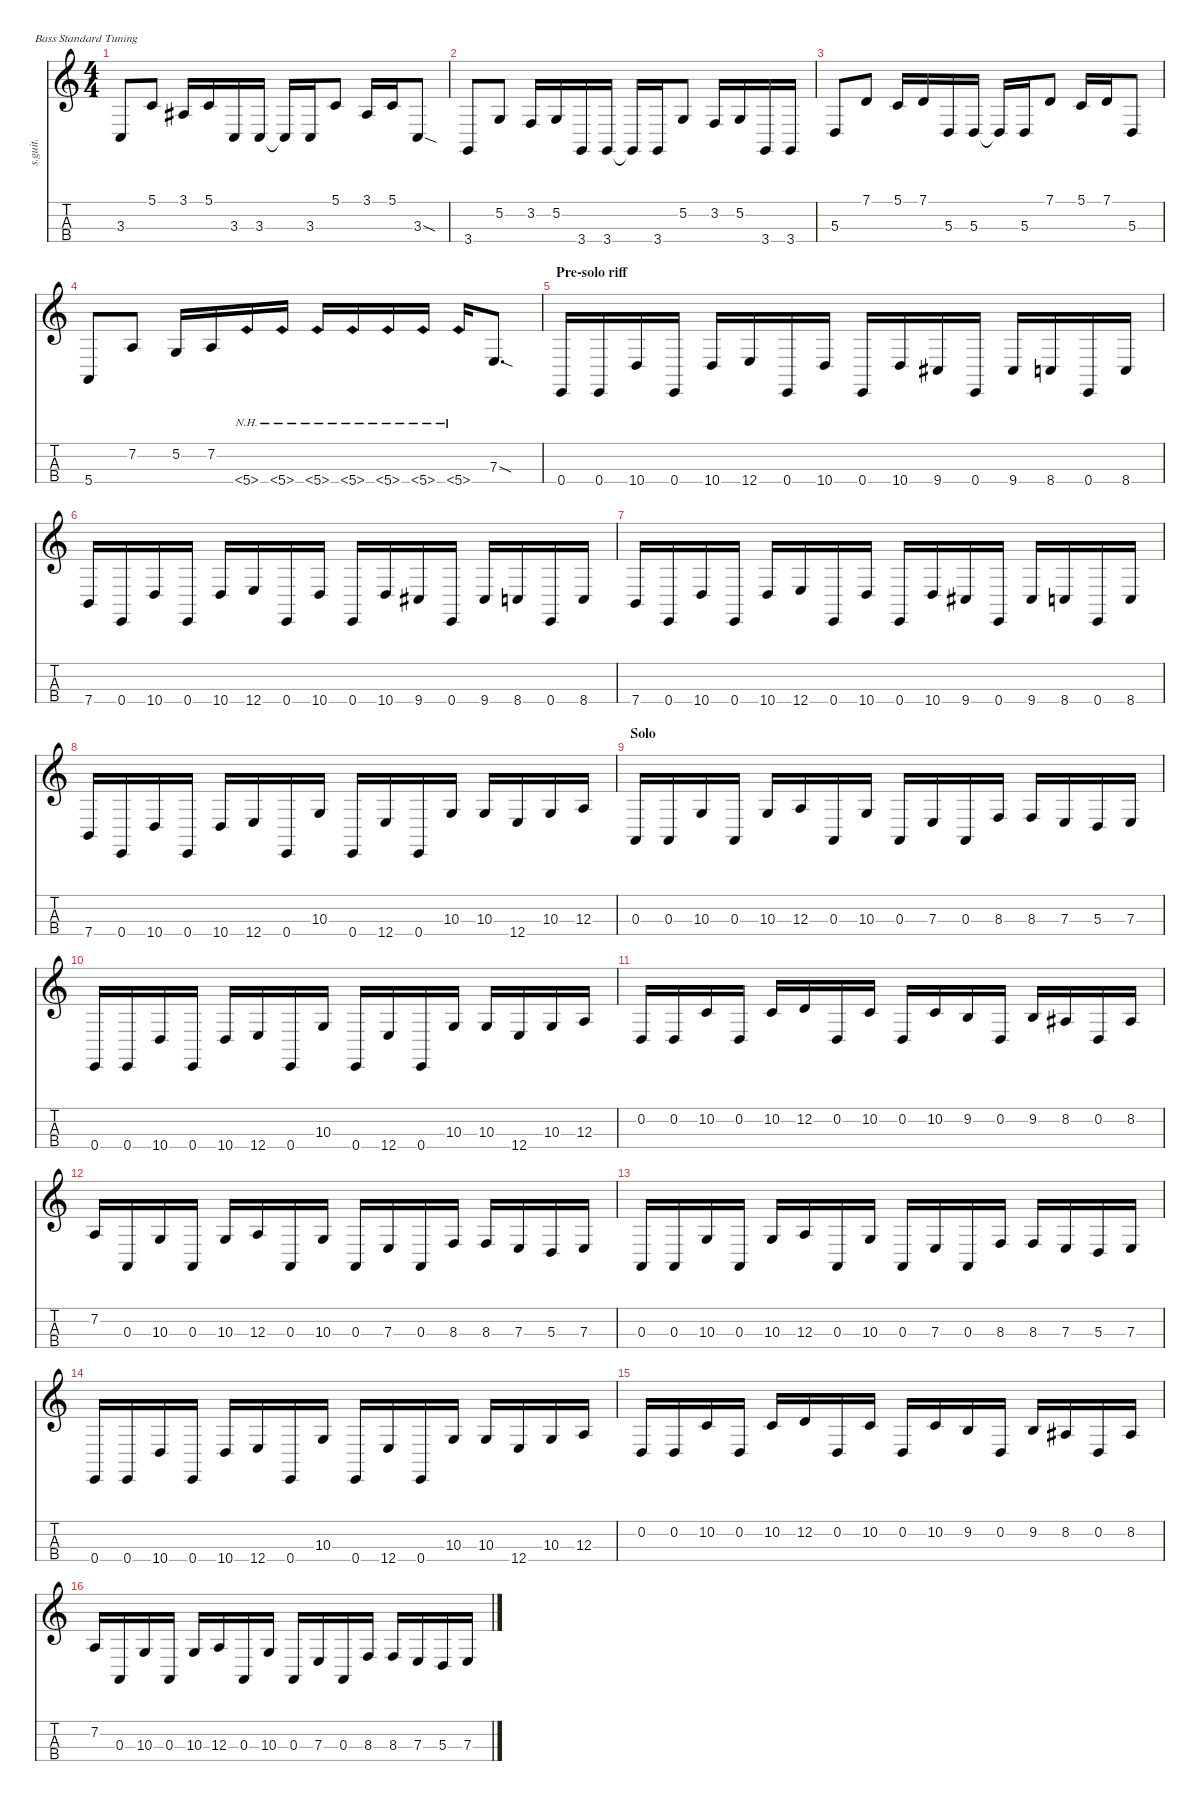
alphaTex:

\defaultSystemsLayout 4
\hideDynamics
\bracketExtendMode nobrackets
\track ("Chris Wolstenholm - Bass" "s.guit.") {instrument electricbassfinger}
\staff {score tabs}
\tuning (G2 D2 A1 E1)
\ts (4 4)
\tempo (93 hide)
\clef g2
\ks c
3.3.8{lyrics (0 "") lyrics (1 "") lyrics (2 "") lyrics (3 "") lyrics (4 "") dy mf} 5.1.8{lyrics (0 "") lyrics (1 "") lyrics (2 "") lyrics (3 "") lyrics (4 "")} 3.1{acc #}.16{lyrics (0 "") lyrics (1 "") lyrics (2 "") lyrics (3 "") lyrics (4 "")} 5.1.16{lyrics (0 "") lyrics (1 "") lyrics (2 "") lyrics (3 "") lyrics (4 "")} 3.3.16{lyrics (0 "") lyrics (1 "") lyrics (2 "") lyrics (3 "") lyrics (4 "")} 3.3.16{lyrics (0 "") lyrics (1 "") lyrics (2 "") lyrics (3 "") lyrics (4 "")} 3.3{t}.16{lyrics (0 "") lyrics (1 "") lyrics (2 "") lyrics (3 "") lyrics (4 "") dy f} 3.3.16{lyrics (0 "") lyrics (1 "") lyrics (2 "") lyrics (3 "") lyrics (4 "")} 5.1.8{lyrics (0 "") lyrics (1 "") lyrics (2 "") lyrics (3 "") lyrics (4 "")} 3.1{acc #}.16{lyrics (0 "") lyrics (1 "") lyrics (2 "") lyrics (3 "") lyrics (4 "")} 5.1.16{lyrics (0 "") lyrics (1 "") lyrics (2 "") lyrics (3 "") lyrics (4 "")} 3.3{sod}.8{lyrics (0 "") lyrics (1 "") lyrics (2 "") lyrics (3 "") lyrics (4 "")} |
3.4.8{lyrics (0 "") lyrics (1 "") lyrics (2 "") lyrics (3 "") lyrics (4 "") dy mf} 5.2.8{lyrics (0 "") lyrics (1 "") lyrics (2 "") lyrics (3 "") lyrics (4 "")} 3.2.16{lyrics (0 "") lyrics (1 "") lyrics (2 "") lyrics (3 "") lyrics (4 "")} 5.2.16{lyrics (0 "") lyrics (1 "") lyrics (2 "") lyrics (3 "") lyrics (4 "")} 3.4.16{lyrics (0 "") lyrics (1 "") lyrics (2 "") lyrics (3 "") lyrics (4 "")} 3.4.16{lyrics (0 "") lyrics (1 "") lyrics (2 "") lyrics (3 "") lyrics (4 "")} 3.4{t}.16{lyrics (0 "") lyrics (1 "") lyrics (2 "") lyrics (3 "") lyrics (4 "") dy f} 3.4.16{lyrics (0 "") lyrics (1 "") lyrics (2 "") lyrics (3 "") lyrics (4 "")} 5.2.8{lyrics (0 "") lyrics (1 "") lyrics (2 "") lyrics (3 "") lyrics (4 "")} 3.2.16{lyrics (0 "") lyrics (1 "") lyrics (2 "") lyrics (3 "") lyrics (4 "")} 5.2.16{lyrics (0 "") lyrics (1 "") lyrics (2 "") lyrics (3 "") lyrics (4 "")} 3.4.16{lyrics (0 "") lyrics (1 "") lyrics (2 "") lyrics (3 "") lyrics (4 "")} 3.4.16{lyrics (0 "") lyrics (1 "") lyrics (2 "") lyrics (3 "") lyrics (4 "")} |
5.3.8{lyrics (0 "") lyrics (1 "") lyrics (2 "") lyrics (3 "") lyrics (4 "")} 7.1.8{lyrics (0 "") lyrics (1 "") lyrics (2 "") lyrics (3 "") lyrics (4 "")} 5.1.16{lyrics (0 "") lyrics (1 "") lyrics (2 "") lyrics (3 "") lyrics (4 "")} 7.1.16{lyrics (0 "") lyrics (1 "") lyrics (2 "") lyrics (3 "") lyrics (4 "")} 5.3.16{lyrics (0 "") lyrics (1 "") lyrics (2 "") lyrics (3 "") lyrics (4 "")} 5.3.16{lyrics (0 "") lyrics (1 "") lyrics (2 "") lyrics (3 "") lyrics (4 "")} 5.3{t}.16{lyrics (0 "") lyrics (1 "") lyrics (2 "") lyrics (3 "") lyrics (4 "")} 5.3.16{lyrics (0 "") lyrics (1 "") lyrics (2 "") lyrics (3 "") lyrics (4 "")} 7.1.8{lyrics (0 "") lyrics (1 "") lyrics (2 "") lyrics (3 "") lyrics (4 "")} 5.1.16{lyrics (0 "") lyrics (1 "") lyrics (2 "") lyrics (3 "") lyrics (4 "")} 7.1.16{lyrics (0 "") lyrics (1 "") lyrics (2 "") lyrics (3 "") lyrics (4 "")} 5.3.8{lyrics (0 "") lyrics (1 "") lyrics (2 "") lyrics (3 "") lyrics (4 "")} |
5.4.8{lyrics (0 "") lyrics (1 "") lyrics (2 "") lyrics (3 "") lyrics (4 "") dy mf} 7.2.8{lyrics (0 "") lyrics (1 "") lyrics (2 "") lyrics (3 "") lyrics (4 "")} 5.2.16{lyrics (0 "") lyrics (1 "") lyrics (2 "") lyrics (3 "") lyrics (4 "")} 7.2.16{lyrics (0 "") lyrics (1 "") lyrics (2 "") lyrics (3 "") lyrics (4 "")} 5.4{nh}.16{lyrics (0 "") lyrics (1 "") lyrics (2 "") lyrics (3 "") lyrics (4 "")} 5.4{nh}.16{lyrics (0 "") lyrics (1 "") lyrics (2 "") lyrics (3 "") lyrics (4 "") dy f} 5.4{nh}.16{lyrics (0 "") lyrics (1 "") lyrics (2 "") lyrics (3 "") lyrics (4 "")} 5.4{nh}.16{lyrics (0 "") lyrics (1 "") lyrics (2 "") lyrics (3 "") lyrics (4 "")} 5.4{nh}.16{lyrics (0 "") lyrics (1 "") lyrics (2 "") lyrics (3 "") lyrics (4 "")} 5.4{nh}.16{lyrics (0 "") lyrics (1 "") lyrics (2 "") lyrics (3 "") lyrics (4 "")} 5.4{nh}.16{lyrics (0 "") lyrics (1 "") lyrics (2 "") lyrics (3 "") lyrics (4 "")} 7.3{sod}.8{d lyrics (0 "") lyrics (1 "") lyrics (2 "") lyrics (3 "") lyrics (4 "")} |
\section ("" "Pre-solo riff")
0.4.16{lyrics (0 "") lyrics (1 "") lyrics (2 "") lyrics (3 "") lyrics (4 "")} 0.4.16{lyrics (0 "") lyrics (1 "") lyrics (2 "") lyrics (3 "") lyrics (4 "")} 10.4.16{lyrics (0 "") lyrics (1 "") lyrics (2 "") lyrics (3 "") lyrics (4 "")} 0.4.16{lyrics (0 "") lyrics (1 "") lyrics (2 "") lyrics (3 "") lyrics (4 "")} 10.4.16{lyrics (0 "") lyrics (1 "") lyrics (2 "") lyrics (3 "") lyrics (4 "")} 12.4.16{lyrics (0 "") lyrics (1 "") lyrics (2 "") lyrics (3 "") lyrics (4 "")} 0.4.16{lyrics (0 "") lyrics (1 "") lyrics (2 "") lyrics (3 "") lyrics (4 "")} 10.4.16{lyrics (0 "") lyrics (1 "") lyrics (2 "") lyrics (3 "") lyrics (4 "")} 0.4.16{lyrics (0 "") lyrics (1 "") lyrics (2 "") lyrics (3 "") lyrics (4 "")} 10.4.16{lyrics (0 "") lyrics (1 "") lyrics (2 "") lyrics (3 "") lyrics (4 "")} 9.4{acc #}.16{lyrics (0 "") lyrics (1 "") lyrics (2 "") lyrics (3 "") lyrics (4 "")} 0.4.16{lyrics (0 "") lyrics (1 "") lyrics (2 "") lyrics (3 "") lyrics (4 "")} 9.4{acc #}.16{lyrics (0 "") lyrics (1 "") lyrics (2 "") lyrics (3 "") lyrics (4 "")} 8.4.16{lyrics (0 "") lyrics (1 "") lyrics (2 "") lyrics (3 "") lyrics (4 "")} 0.4.16{lyrics (0 "") lyrics (1 "") lyrics (2 "") lyrics (3 "") lyrics (4 "")} 8.4.16{lyrics (0 "") lyrics (1 "") lyrics (2 "") lyrics (3 "") lyrics (4 "")} |
7.4.16{lyrics (0 "") lyrics (1 "") lyrics (2 "") lyrics (3 "") lyrics (4 "")} 0.4.16{lyrics (0 "") lyrics (1 "") lyrics (2 "") lyrics (3 "") lyrics (4 "")} 10.4.16{lyrics (0 "") lyrics (1 "") lyrics (2 "") lyrics (3 "") lyrics (4 "")} 0.4.16{lyrics (0 "") lyrics (1 "") lyrics (2 "") lyrics (3 "") lyrics (4 "")} 10.4.16{lyrics (0 "") lyrics (1 "") lyrics (2 "") lyrics (3 "") lyrics (4 "")} 12.4.16{lyrics (0 "") lyrics (1 "") lyrics (2 "") lyrics (3 "") lyrics (4 "")} 0.4.16{lyrics (0 "") lyrics (1 "") lyrics (2 "") lyrics (3 "") lyrics (4 "")} 10.4.16{lyrics (0 "") lyrics (1 "") lyrics (2 "") lyrics (3 "") lyrics (4 "")} 0.4.16{lyrics (0 "") lyrics (1 "") lyrics (2 "") lyrics (3 "") lyrics (4 "")} 10.4.16{lyrics (0 "") lyrics (1 "") lyrics (2 "") lyrics (3 "") lyrics (4 "")} 9.4{acc #}.16{lyrics (0 "") lyrics (1 "") lyrics (2 "") lyrics (3 "") lyrics (4 "")} 0.4.16{lyrics (0 "") lyrics (1 "") lyrics (2 "") lyrics (3 "") lyrics (4 "")} 9.4{acc #}.16{lyrics (0 "") lyrics (1 "") lyrics (2 "") lyrics (3 "") lyrics (4 "")} 8.4.16{lyrics (0 "") lyrics (1 "") lyrics (2 "") lyrics (3 "") lyrics (4 "")} 0.4.16{lyrics (0 "") lyrics (1 "") lyrics (2 "") lyrics (3 "") lyrics (4 "")} 8.4.16{lyrics (0 "") lyrics (1 "") lyrics (2 "") lyrics (3 "") lyrics (4 "")} |
7.4.16{lyrics (0 "") lyrics (1 "") lyrics (2 "") lyrics (3 "") lyrics (4 "")} 0.4.16{lyrics (0 "") lyrics (1 "") lyrics (2 "") lyrics (3 "") lyrics (4 "")} 10.4.16{lyrics (0 "") lyrics (1 "") lyrics (2 "") lyrics (3 "") lyrics (4 "")} 0.4.16{lyrics (0 "") lyrics (1 "") lyrics (2 "") lyrics (3 "") lyrics (4 "")} 10.4.16{lyrics (0 "") lyrics (1 "") lyrics (2 "") lyrics (3 "") lyrics (4 "")} 12.4.16{lyrics (0 "") lyrics (1 "") lyrics (2 "") lyrics (3 "") lyrics (4 "")} 0.4.16{lyrics (0 "") lyrics (1 "") lyrics (2 "") lyrics (3 "") lyrics (4 "")} 10.4.16{lyrics (0 "") lyrics (1 "") lyrics (2 "") lyrics (3 "") lyrics (4 "")} 0.4.16{lyrics (0 "") lyrics (1 "") lyrics (2 "") lyrics (3 "") lyrics (4 "")} 10.4.16{lyrics (0 "") lyrics (1 "") lyrics (2 "") lyrics (3 "") lyrics (4 "")} 9.4{acc #}.16{lyrics (0 "") lyrics (1 "") lyrics (2 "") lyrics (3 "") lyrics (4 "")} 0.4.16{lyrics (0 "") lyrics (1 "") lyrics (2 "") lyrics (3 "") lyrics (4 "")} 9.4{acc #}.16{lyrics (0 "") lyrics (1 "") lyrics (2 "") lyrics (3 "") lyrics (4 "")} 8.4.16{lyrics (0 "") lyrics (1 "") lyrics (2 "") lyrics (3 "") lyrics (4 "")} 0.4.16{lyrics (0 "") lyrics (1 "") lyrics (2 "") lyrics (3 "") lyrics (4 "")} 8.4.16{lyrics (0 "") lyrics (1 "") lyrics (2 "") lyrics (3 "") lyrics (4 "")} |
7.4.16{lyrics (0 "") lyrics (1 "") lyrics (2 "") lyrics (3 "") lyrics (4 "")} 0.4.16{lyrics (0 "") lyrics (1 "") lyrics (2 "") lyrics (3 "") lyrics (4 "")} 10.4.16{lyrics (0 "") lyrics (1 "") lyrics (2 "") lyrics (3 "") lyrics (4 "")} 0.4.16{lyrics (0 "") lyrics (1 "") lyrics (2 "") lyrics (3 "") lyrics (4 "")} 10.4.16{lyrics (0 "") lyrics (1 "") lyrics (2 "") lyrics (3 "") lyrics (4 "")} 12.4.16{lyrics (0 "") lyrics (1 "") lyrics (2 "") lyrics (3 "") lyrics (4 "")} 0.4.16{lyrics (0 "") lyrics (1 "") lyrics (2 "") lyrics (3 "") lyrics (4 "")} 10.3.16{lyrics (0 "") lyrics (1 "") lyrics (2 "") lyrics (3 "") lyrics (4 "")} 0.4.16{lyrics (0 "") lyrics (1 "") lyrics (2 "") lyrics (3 "") lyrics (4 "")} 12.4.16{lyrics (0 "") lyrics (1 "") lyrics (2 "") lyrics (3 "") lyrics (4 "")} 0.4.16{lyrics (0 "") lyrics (1 "") lyrics (2 "") lyrics (3 "") lyrics (4 "")} 10.3.16{lyrics (0 "") lyrics (1 "") lyrics (2 "") lyrics (3 "") lyrics (4 "")} 10.3.16{lyrics (0 "") lyrics (1 "") lyrics (2 "") lyrics (3 "") lyrics (4 "")} 12.4.16{lyrics (0 "") lyrics (1 "") lyrics (2 "") lyrics (3 "") lyrics (4 "")} 10.3.16{lyrics (0 "") lyrics (1 "") lyrics (2 "") lyrics (3 "") lyrics (4 "")} 12.3.16{lyrics (0 "") lyrics (1 "") lyrics (2 "") lyrics (3 "") lyrics (4 "")} |
\section ("" "Solo")
0.3.16{lyrics (0 "") lyrics (1 "") lyrics (2 "") lyrics (3 "") lyrics (4 "")} 0.3.16{lyrics (0 "") lyrics (1 "") lyrics (2 "") lyrics (3 "") lyrics (4 "")} 10.3.16{lyrics (0 "") lyrics (1 "") lyrics (2 "") lyrics (3 "") lyrics (4 "")} 0.3.16{lyrics (0 "") lyrics (1 "") lyrics (2 "") lyrics (3 "") lyrics (4 "")} 10.3.16{lyrics (0 "") lyrics (1 "") lyrics (2 "") lyrics (3 "") lyrics (4 "")} 12.3.16{lyrics (0 "") lyrics (1 "") lyrics (2 "") lyrics (3 "") lyrics (4 "")} 0.3.16{lyrics (0 "") lyrics (1 "") lyrics (2 "") lyrics (3 "") lyrics (4 "")} 10.3.16{lyrics (0 "") lyrics (1 "") lyrics (2 "") lyrics (3 "") lyrics (4 "")} 0.3.16{lyrics (0 "") lyrics (1 "") lyrics (2 "") lyrics (3 "") lyrics (4 "")} 7.3.16{lyrics (0 "") lyrics (1 "") lyrics (2 "") lyrics (3 "") lyrics (4 "")} 0.3.16{lyrics (0 "") lyrics (1 "") lyrics (2 "") lyrics (3 "") lyrics (4 "")} 8.3.16{lyrics (0 "") lyrics (1 "") lyrics (2 "") lyrics (3 "") lyrics (4 "")} 8.3.16{lyrics (0 "") lyrics (1 "") lyrics (2 "") lyrics (3 "") lyrics (4 "")} 7.3.16{lyrics (0 "") lyrics (1 "") lyrics (2 "") lyrics (3 "") lyrics (4 "")} 5.3.16{lyrics (0 "") lyrics (1 "") lyrics (2 "") lyrics (3 "") lyrics (4 "")} 7.3.16{lyrics (0 "") lyrics (1 "") lyrics (2 "") lyrics (3 "") lyrics (4 "")} |
0.4.16{lyrics (0 "") lyrics (1 "") lyrics (2 "") lyrics (3 "") lyrics (4 "")} 0.4.16{lyrics (0 "") lyrics (1 "") lyrics (2 "") lyrics (3 "") lyrics (4 "")} 10.4.16{lyrics (0 "") lyrics (1 "") lyrics (2 "") lyrics (3 "") lyrics (4 "")} 0.4.16{lyrics (0 "") lyrics (1 "") lyrics (2 "") lyrics (3 "") lyrics (4 "")} 10.4.16{lyrics (0 "") lyrics (1 "") lyrics (2 "") lyrics (3 "") lyrics (4 "")} 12.4.16{lyrics (0 "") lyrics (1 "") lyrics (2 "") lyrics (3 "") lyrics (4 "")} 0.4.16{lyrics (0 "") lyrics (1 "") lyrics (2 "") lyrics (3 "") lyrics (4 "")} 10.3.16{lyrics (0 "") lyrics (1 "") lyrics (2 "") lyrics (3 "") lyrics (4 "")} 0.4.16{lyrics (0 "") lyrics (1 "") lyrics (2 "") lyrics (3 "") lyrics (4 "")} 12.4.16{lyrics (0 "") lyrics (1 "") lyrics (2 "") lyrics (3 "") lyrics (4 "")} 0.4.16{lyrics (0 "") lyrics (1 "") lyrics (2 "") lyrics (3 "") lyrics (4 "")} 10.3.16{lyrics (0 "") lyrics (1 "") lyrics (2 "") lyrics (3 "") lyrics (4 "")} 10.3.16{lyrics (0 "") lyrics (1 "") lyrics (2 "") lyrics (3 "") lyrics (4 "")} 12.4.16{lyrics (0 "") lyrics (1 "") lyrics (2 "") lyrics (3 "") lyrics (4 "")} 10.3.16{lyrics (0 "") lyrics (1 "") lyrics (2 "") lyrics (3 "") lyrics (4 "")} 12.3.16{lyrics (0 "") lyrics (1 "") lyrics (2 "") lyrics (3 "") lyrics (4 "")} |
0.2.16{lyrics (0 "") lyrics (1 "") lyrics (2 "") lyrics (3 "") lyrics (4 "")} 0.2.16{lyrics (0 "") lyrics (1 "") lyrics (2 "") lyrics (3 "") lyrics (4 "")} 10.2.16{lyrics (0 "") lyrics (1 "") lyrics (2 "") lyrics (3 "") lyrics (4 "")} 0.2.16{lyrics (0 "") lyrics (1 "") lyrics (2 "") lyrics (3 "") lyrics (4 "")} 10.2.16{lyrics (0 "") lyrics (1 "") lyrics (2 "") lyrics (3 "") lyrics (4 "")} 12.2.16{lyrics (0 "") lyrics (1 "") lyrics (2 "") lyrics (3 "") lyrics (4 "")} 0.2.16{lyrics (0 "") lyrics (1 "") lyrics (2 "") lyrics (3 "") lyrics (4 "")} 10.2.16{lyrics (0 "") lyrics (1 "") lyrics (2 "") lyrics (3 "") lyrics (4 "")} 0.2.16{lyrics (0 "") lyrics (1 "") lyrics (2 "") lyrics (3 "") lyrics (4 "")} 10.2.16{lyrics (0 "") lyrics (1 "") lyrics (2 "") lyrics (3 "") lyrics (4 "")} 9.2.16{lyrics (0 "") lyrics (1 "") lyrics (2 "") lyrics (3 "") lyrics (4 "")} 0.2.16{lyrics (0 "") lyrics (1 "") lyrics (2 "") lyrics (3 "") lyrics (4 "")} 9.2.16{lyrics (0 "") lyrics (1 "") lyrics (2 "") lyrics (3 "") lyrics (4 "")} 8.2{acc #}.16{lyrics (0 "") lyrics (1 "") lyrics (2 "") lyrics (3 "") lyrics (4 "")} 0.2.16{lyrics (0 "") lyrics (1 "") lyrics (2 "") lyrics (3 "") lyrics (4 "")} 8.2{acc #}.16{lyrics (0 "") lyrics (1 "") lyrics (2 "") lyrics (3 "") lyrics (4 "")} |
7.2.16{lyrics (0 "") lyrics (1 "") lyrics (2 "") lyrics (3 "") lyrics (4 "")} 0.3.16{lyrics (0 "") lyrics (1 "") lyrics (2 "") lyrics (3 "") lyrics (4 "")} 10.3.16{lyrics (0 "") lyrics (1 "") lyrics (2 "") lyrics (3 "") lyrics (4 "")} 0.3.16{lyrics (0 "") lyrics (1 "") lyrics (2 "") lyrics (3 "") lyrics (4 "")} 10.3.16{lyrics (0 "") lyrics (1 "") lyrics (2 "") lyrics (3 "") lyrics (4 "")} 12.3.16{lyrics (0 "") lyrics (1 "") lyrics (2 "") lyrics (3 "") lyrics (4 "")} 0.3.16{lyrics (0 "") lyrics (1 "") lyrics (2 "") lyrics (3 "") lyrics (4 "")} 10.3.16{lyrics (0 "") lyrics (1 "") lyrics (2 "") lyrics (3 "") lyrics (4 "")} 0.3.16{lyrics (0 "") lyrics (1 "") lyrics (2 "") lyrics (3 "") lyrics (4 "")} 7.3.16{lyrics (0 "") lyrics (1 "") lyrics (2 "") lyrics (3 "") lyrics (4 "")} 0.3.16{lyrics (0 "") lyrics (1 "") lyrics (2 "") lyrics (3 "") lyrics (4 "")} 8.3.16{lyrics (0 "") lyrics (1 "") lyrics (2 "") lyrics (3 "") lyrics (4 "")} 8.3.16{lyrics (0 "") lyrics (1 "") lyrics (2 "") lyrics (3 "") lyrics (4 "")} 7.3.16{lyrics (0 "") lyrics (1 "") lyrics (2 "") lyrics (3 "") lyrics (4 "")} 5.3.16{lyrics (0 "") lyrics (1 "") lyrics (2 "") lyrics (3 "") lyrics (4 "")} 7.3.16{lyrics (0 "") lyrics (1 "") lyrics (2 "") lyrics (3 "") lyrics (4 "")} |
0.3.16{lyrics (0 "") lyrics (1 "") lyrics (2 "") lyrics (3 "") lyrics (4 "")} 0.3.16{lyrics (0 "") lyrics (1 "") lyrics (2 "") lyrics (3 "") lyrics (4 "")} 10.3.16{lyrics (0 "") lyrics (1 "") lyrics (2 "") lyrics (3 "") lyrics (4 "")} 0.3.16{lyrics (0 "") lyrics (1 "") lyrics (2 "") lyrics (3 "") lyrics (4 "")} 10.3.16{lyrics (0 "") lyrics (1 "") lyrics (2 "") lyrics (3 "") lyrics (4 "")} 12.3.16{lyrics (0 "") lyrics (1 "") lyrics (2 "") lyrics (3 "") lyrics (4 "")} 0.3.16{lyrics (0 "") lyrics (1 "") lyrics (2 "") lyrics (3 "") lyrics (4 "")} 10.3.16{lyrics (0 "") lyrics (1 "") lyrics (2 "") lyrics (3 "") lyrics (4 "")} 0.3.16{lyrics (0 "") lyrics (1 "") lyrics (2 "") lyrics (3 "") lyrics (4 "")} 7.3.16{lyrics (0 "") lyrics (1 "") lyrics (2 "") lyrics (3 "") lyrics (4 "")} 0.3.16{lyrics (0 "") lyrics (1 "") lyrics (2 "") lyrics (3 "") lyrics (4 "")} 8.3.16{lyrics (0 "") lyrics (1 "") lyrics (2 "") lyrics (3 "") lyrics (4 "")} 8.3.16{lyrics (0 "") lyrics (1 "") lyrics (2 "") lyrics (3 "") lyrics (4 "")} 7.3.16{lyrics (0 "") lyrics (1 "") lyrics (2 "") lyrics (3 "") lyrics (4 "")} 5.3.16{lyrics (0 "") lyrics (1 "") lyrics (2 "") lyrics (3 "") lyrics (4 "")} 7.3.16{lyrics (0 "") lyrics (1 "") lyrics (2 "") lyrics (3 "") lyrics (4 "")} |
0.4.16{lyrics (0 "") lyrics (1 "") lyrics (2 "") lyrics (3 "") lyrics (4 "")} 0.4.16{lyrics (0 "") lyrics (1 "") lyrics (2 "") lyrics (3 "") lyrics (4 "")} 10.4.16{lyrics (0 "") lyrics (1 "") lyrics (2 "") lyrics (3 "") lyrics (4 "")} 0.4.16{lyrics (0 "") lyrics (1 "") lyrics (2 "") lyrics (3 "") lyrics (4 "")} 10.4.16{lyrics (0 "") lyrics (1 "") lyrics (2 "") lyrics (3 "") lyrics (4 "")} 12.4.16{lyrics (0 "") lyrics (1 "") lyrics (2 "") lyrics (3 "") lyrics (4 "")} 0.4.16{lyrics (0 "") lyrics (1 "") lyrics (2 "") lyrics (3 "") lyrics (4 "")} 10.3.16{lyrics (0 "") lyrics (1 "") lyrics (2 "") lyrics (3 "") lyrics (4 "")} 0.4.16{lyrics (0 "") lyrics (1 "") lyrics (2 "") lyrics (3 "") lyrics (4 "")} 12.4.16{lyrics (0 "") lyrics (1 "") lyrics (2 "") lyrics (3 "") lyrics (4 "")} 0.4.16{lyrics (0 "") lyrics (1 "") lyrics (2 "") lyrics (3 "") lyrics (4 "")} 10.3.16{lyrics (0 "") lyrics (1 "") lyrics (2 "") lyrics (3 "") lyrics (4 "")} 10.3.16{lyrics (0 "") lyrics (1 "") lyrics (2 "") lyrics (3 "") lyrics (4 "")} 12.4.16{lyrics (0 "") lyrics (1 "") lyrics (2 "") lyrics (3 "") lyrics (4 "")} 10.3.16{lyrics (0 "") lyrics (1 "") lyrics (2 "") lyrics (3 "") lyrics (4 "")} 12.3.16{lyrics (0 "") lyrics (1 "") lyrics (2 "") lyrics (3 "") lyrics (4 "")} |
0.2.16{lyrics (0 "") lyrics (1 "") lyrics (2 "") lyrics (3 "") lyrics (4 "")} 0.2.16{lyrics (0 "") lyrics (1 "") lyrics (2 "") lyrics (3 "") lyrics (4 "")} 10.2.16{lyrics (0 "") lyrics (1 "") lyrics (2 "") lyrics (3 "") lyrics (4 "")} 0.2.16{lyrics (0 "") lyrics (1 "") lyrics (2 "") lyrics (3 "") lyrics (4 "")} 10.2.16{lyrics (0 "") lyrics (1 "") lyrics (2 "") lyrics (3 "") lyrics (4 "")} 12.2.16{lyrics (0 "") lyrics (1 "") lyrics (2 "") lyrics (3 "") lyrics (4 "")} 0.2.16{lyrics (0 "") lyrics (1 "") lyrics (2 "") lyrics (3 "") lyrics (4 "")} 10.2.16{lyrics (0 "") lyrics (1 "") lyrics (2 "") lyrics (3 "") lyrics (4 "")} 0.2.16{lyrics (0 "") lyrics (1 "") lyrics (2 "") lyrics (3 "") lyrics (4 "")} 10.2.16{lyrics (0 "") lyrics (1 "") lyrics (2 "") lyrics (3 "") lyrics (4 "")} 9.2.16{lyrics (0 "") lyrics (1 "") lyrics (2 "") lyrics (3 "") lyrics (4 "")} 0.2.16{lyrics (0 "") lyrics (1 "") lyrics (2 "") lyrics (3 "") lyrics (4 "")} 9.2.16{lyrics (0 "") lyrics (1 "") lyrics (2 "") lyrics (3 "") lyrics (4 "")} 8.2{acc #}.16{lyrics (0 "") lyrics (1 "") lyrics (2 "") lyrics (3 "") lyrics (4 "")} 0.2.16{lyrics (0 "") lyrics (1 "") lyrics (2 "") lyrics (3 "") lyrics (4 "")} 8.2{acc #}.16{lyrics (0 "") lyrics (1 "") lyrics (2 "") lyrics (3 "") lyrics (4 "")} |
7.2.16{lyrics (0 "") lyrics (1 "") lyrics (2 "") lyrics (3 "") lyrics (4 "")} 0.3.16{lyrics (0 "") lyrics (1 "") lyrics (2 "") lyrics (3 "") lyrics (4 "")} 10.3.16{lyrics (0 "") lyrics (1 "") lyrics (2 "") lyrics (3 "") lyrics (4 "")} 0.3.16{lyrics (0 "") lyrics (1 "") lyrics (2 "") lyrics (3 "") lyrics (4 "")} 10.3.16{lyrics (0 "") lyrics (1 "") lyrics (2 "") lyrics (3 "") lyrics (4 "")} 12.3.16{lyrics (0 "") lyrics (1 "") lyrics (2 "") lyrics (3 "") lyrics (4 "")} 0.3.16{lyrics (0 "") lyrics (1 "") lyrics (2 "") lyrics (3 "") lyrics (4 "")} 10.3.16{lyrics (0 "") lyrics (1 "") lyrics (2 "") lyrics (3 "") lyrics (4 "")} 0.3.16{lyrics (0 "") lyrics (1 "") lyrics (2 "") lyrics (3 "") lyrics (4 "")} 7.3.16{lyrics (0 "") lyrics (1 "") lyrics (2 "") lyrics (3 "") lyrics (4 "")} 0.3.16{lyrics (0 "") lyrics (1 "") lyrics (2 "") lyrics (3 "") lyrics (4 "")} 8.3.16{lyrics (0 "") lyrics (1 "") lyrics (2 "") lyrics (3 "") lyrics (4 "")} 8.3.16{lyrics (0 "") lyrics (1 "") lyrics (2 "") lyrics (3 "") lyrics (4 "")} 7.3.16{lyrics (0 "") lyrics (1 "") lyrics (2 "") lyrics (3 "") lyrics (4 "")} 5.3.16{lyrics (0 "") lyrics (1 "") lyrics (2 "") lyrics (3 "") lyrics (4 "")} 7.3.16{lyrics (0 "") lyrics (1 "") lyrics (2 "") lyrics (3 "") lyrics (4 "")}
